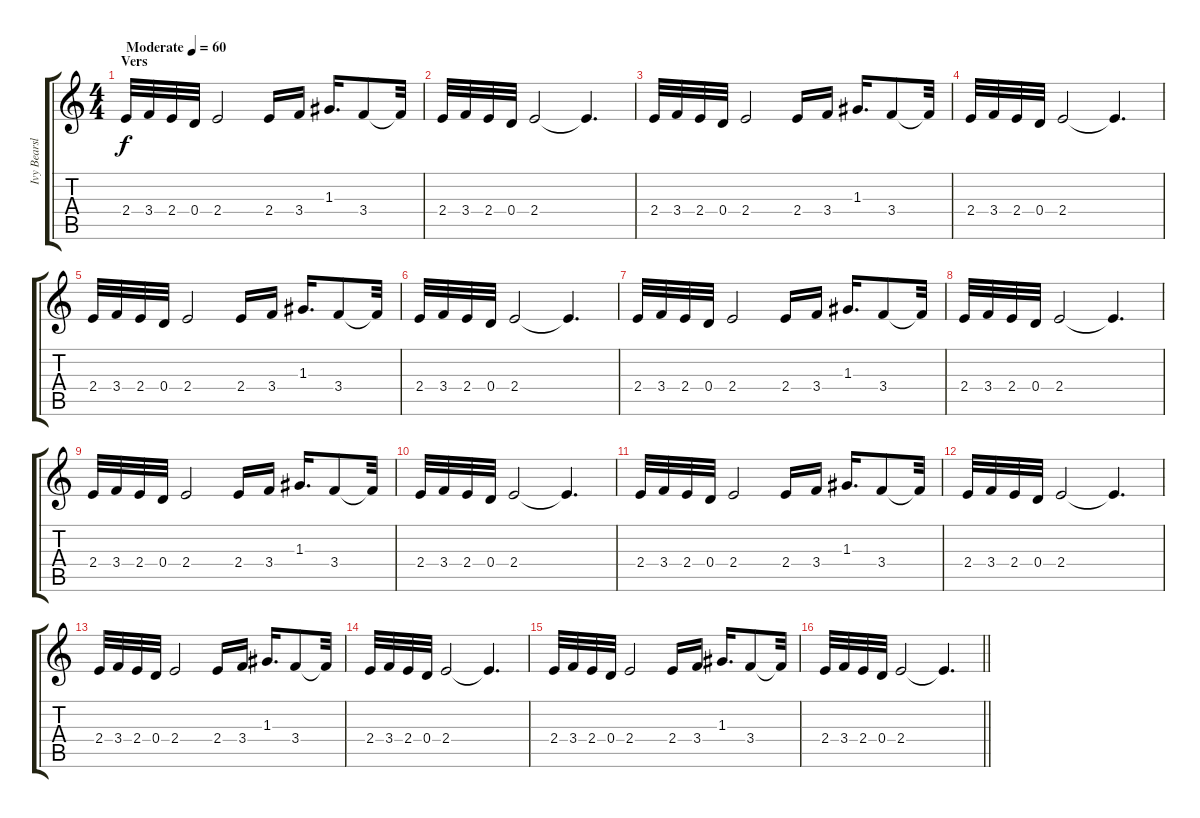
\track ("Ivy Bearslaughter clean" "Ivy Bearsl") {instrument acousticguitarsteel}
\staff {score tabs}
\tuning (E4 B3 G3 D3 A2 E2) {hide}
\ts (4 4)
\section ("" "Vers")
\tempo (60 "Moderate")
\clef g2
\ks c
2.4.32{dy f instrument acousticguitarsteel} 3.4.32 2.4.32 0.4.32 2.4.2 2.4.16 3.4.16 1.3.16{d} 3.4.8 3.4{t}.32 |
2.4.32 3.4.32 2.4.32 0.4.32 2.4.2 2.4{t}.4{d} |
2.4.32 3.4.32 2.4.32 0.4.32 2.4.2 2.4.16 3.4.16 1.3.16{d} 3.4.8 3.4{t}.32 |
2.4.32 3.4.32 2.4.32 0.4.32 2.4.2 2.4{t}.4{d} |
2.4.32 3.4.32 2.4.32 0.4.32 2.4.2 2.4.16 3.4.16 1.3.16{d} 3.4.8 3.4{t}.32 |
2.4.32 3.4.32 2.4.32 0.4.32 2.4.2 2.4{t}.4{d} |
2.4.32 3.4.32 2.4.32 0.4.32 2.4.2 2.4.16 3.4.16 1.3.16{d} 3.4.8 3.4{t}.32 |
2.4.32 3.4.32 2.4.32 0.4.32 2.4.2 2.4{t}.4{d} |
2.4.32 3.4.32 2.4.32 0.4.32 2.4.2 2.4.16 3.4.16 1.3.16{d} 3.4.8 3.4{t}.32 |
2.4.32 3.4.32 2.4.32 0.4.32 2.4.2 2.4{t}.4{d} |
2.4.32 3.4.32 2.4.32 0.4.32 2.4.2 2.4.16 3.4.16 1.3.16{d} 3.4.8 3.4{t}.32 |
2.4.32 3.4.32 2.4.32 0.4.32 2.4.2 2.4{t}.4{d} |
2.4.32 3.4.32 2.4.32 0.4.32 2.4.2 2.4.16 3.4.16 1.3.16{d} 3.4.8 3.4{t}.32 |
2.4.32 3.4.32 2.4.32 0.4.32 2.4.2 2.4{t}.4{d} |
2.4.32 3.4.32 2.4.32 0.4.32 2.4.2 2.4.16 3.4.16 1.3.16{d} 3.4.8 3.4{t}.32 |
\barLineRight lightlight
2.4.32 3.4.32 2.4.32 0.4.32 2.4.2 2.4{t}.4{d}
